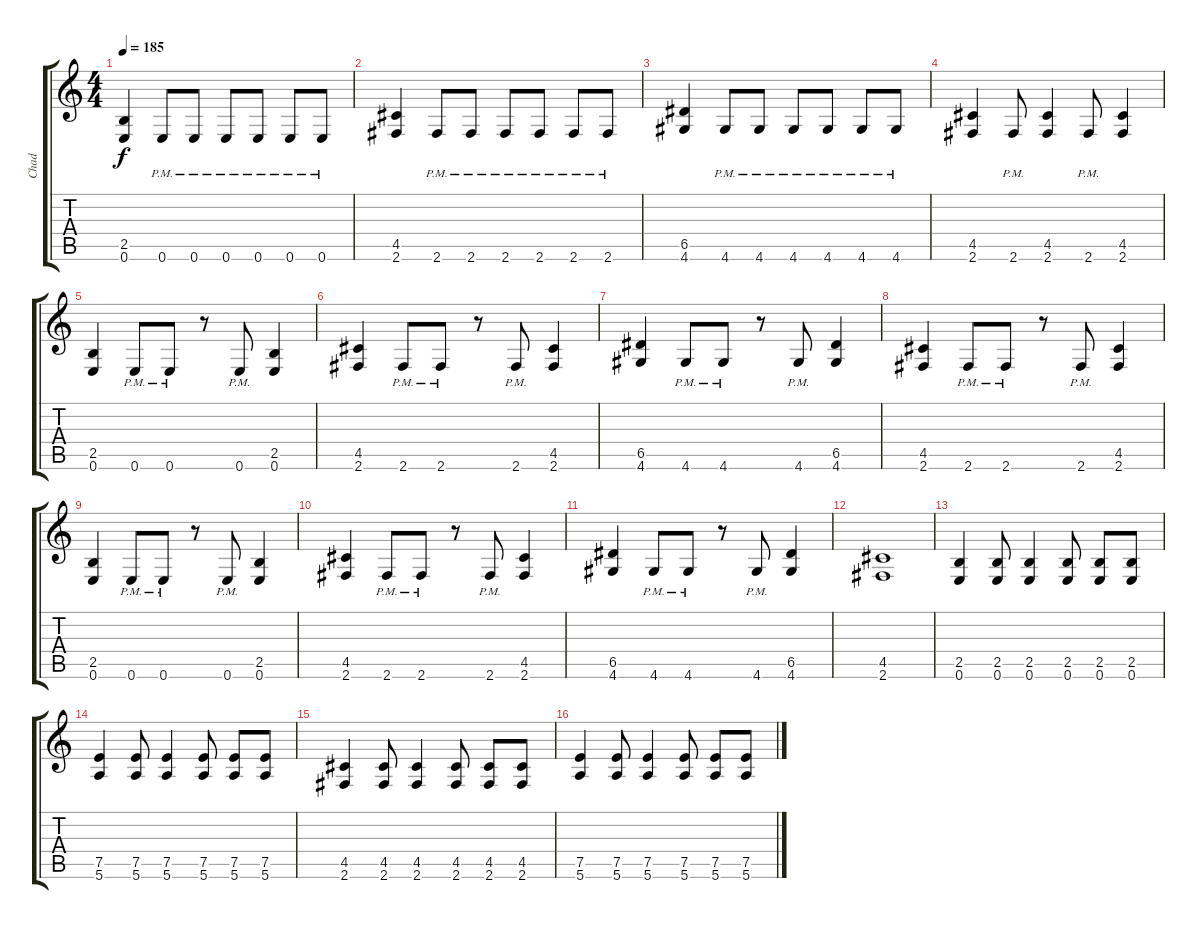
\track ("Chad" "Chad") {instrument distortionguitar}
\staff {score tabs}
\tuning (E4 B3 G3 D3 A2 E2) {hide}
\ts (4 4)
\tempo 185
\clef g2
\ks c
(2.5 0.6).4{dy f} 0.6{pm}.8 0.6{pm}.8 0.6{pm}.8 0.6{pm}.8 0.6{pm}.8 0.6{pm}.8 |
(4.5 2.6).4 2.6{pm}.8 2.6{pm}.8 2.6{pm}.8 2.6{pm}.8 2.6{pm}.8 2.6{pm}.8 |
(6.5 4.6).4 4.6{pm}.8 4.6{pm}.8 4.6{pm}.8 4.6{pm}.8 4.6{pm}.8 4.6{pm}.8 |
(4.5 2.6).4 2.6{pm}.8 (4.5 2.6).4 2.6{pm}.8 (4.5 2.6).4 |
(2.5 0.6).4 0.6{pm}.8 0.6{pm}.8 r.8 0.6{pm}.8 (2.5 0.6).4 |
(4.5 2.6).4 2.6{pm}.8 2.6{pm}.8 r.8 2.6{pm}.8 (4.5 2.6).4 |
(6.5 4.6).4 4.6{pm}.8 4.6{pm}.8 r.8 4.6{pm}.8 (6.5 4.6).4 |
(4.5 2.6).4 2.6{pm}.8 2.6{pm}.8 r.8 2.6{pm}.8 (4.5 2.6).4 |
(2.5 0.6).4 0.6{pm}.8 0.6{pm}.8 r.8 0.6{pm}.8 (2.5 0.6).4 |
(4.5 2.6).4 2.6{pm}.8 2.6{pm}.8 r.8 2.6{pm}.8 (4.5 2.6).4 |
(6.5 4.6).4 4.6{pm}.8 4.6{pm}.8 r.8 4.6{pm}.8 (6.5 4.6).4 |
(4.5 2.6).1 |
(2.5 0.6).4 (2.5 0.6).8 (2.5 0.6).4 (2.5 0.6).8 (2.5 0.6).8 (2.5 0.6).8 |
(7.5 5.6).4 (7.5 5.6).8 (7.5 5.6).4 (7.5 5.6).8 (7.5 5.6).8 (7.5 5.6).8 |
(4.5 2.6).4 (4.5 2.6).8 (4.5 2.6).4 (4.5 2.6).8 (4.5 2.6).8 (4.5 2.6).8 |
(7.5 5.6).4 (7.5 5.6).8 (7.5 5.6).4 (7.5 5.6).8 (7.5 5.6).8 (7.5 5.6).8
